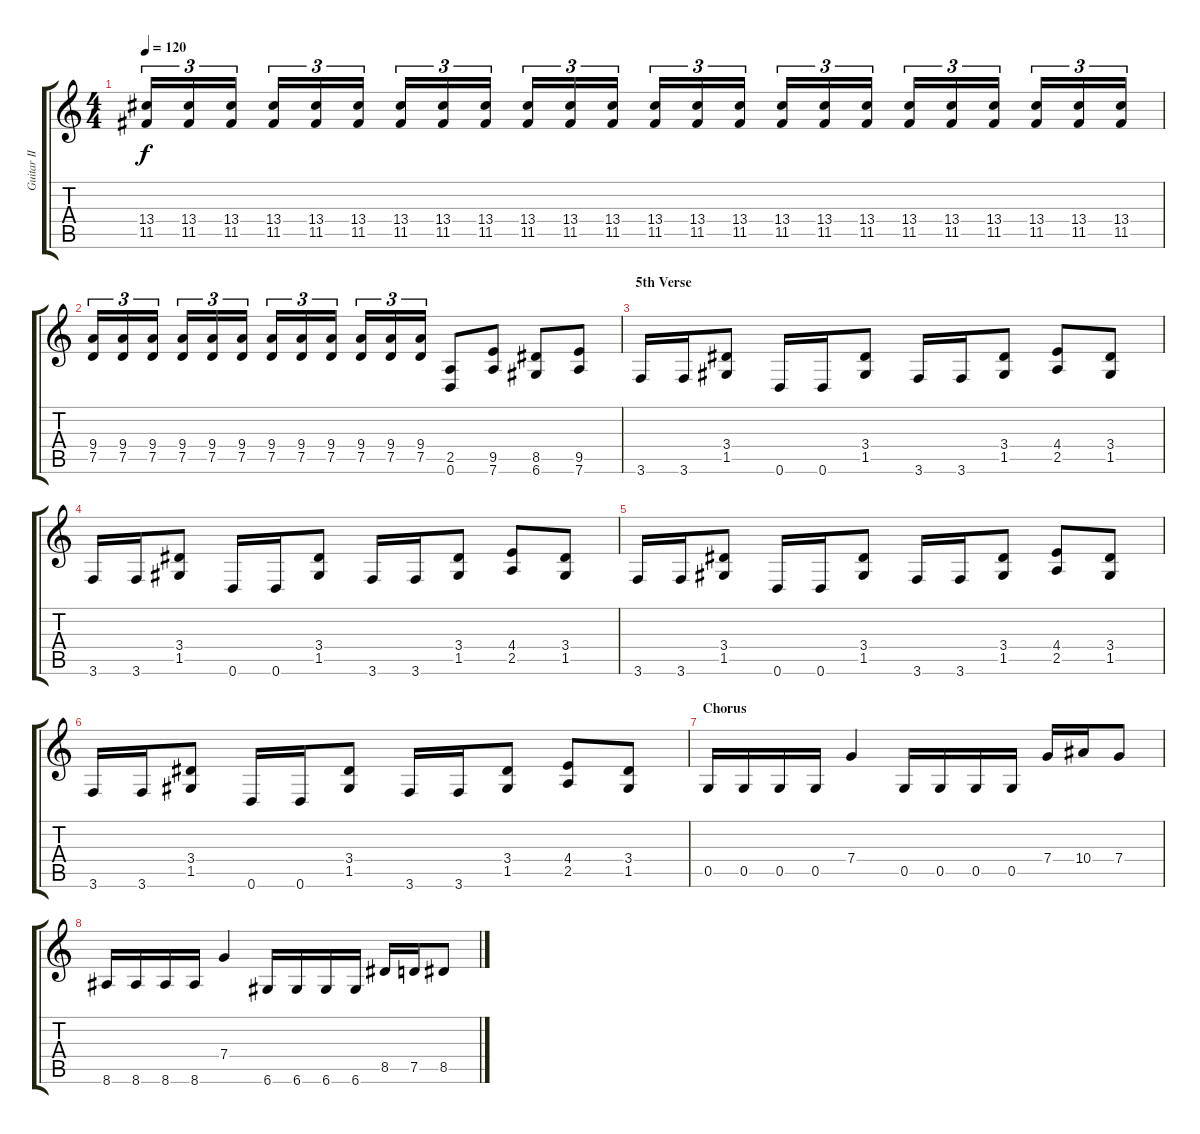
\track ("Guitar II" "Guitar II") {instrument distortionguitar}
\staff {score tabs}
\tuning (D4 A3 F3 C3 G2 D2) {hide}
\ts (4 4)
\tempo 120
\clef g2
\ks c
(13.4 11.5).16{tu (3 2) dy f} (13.4 11.5).16{tu (3 2)} (13.4 11.5).16{tu (3 2)} (13.4 11.5).16{tu (3 2)} (13.4 11.5).16{tu (3 2)} (13.4 11.5).16{tu (3 2)} (13.4 11.5).16{tu (3 2)} (13.4 11.5).16{tu (3 2)} (13.4 11.5).16{tu (3 2)} (13.4 11.5).16{tu (3 2)} (13.4 11.5).16{tu (3 2)} (13.4 11.5).16{tu (3 2)} (13.4 11.5).16{tu (3 2)} (13.4 11.5).16{tu (3 2)} (13.4 11.5).16{tu (3 2)} (13.4 11.5).16{tu (3 2)} (13.4 11.5).16{tu (3 2)} (13.4 11.5).16{tu (3 2)} (13.4 11.5).16{tu (3 2)} (13.4 11.5).16{tu (3 2)} (13.4 11.5).16{tu (3 2)} (13.4 11.5).16{tu (3 2)} (13.4 11.5).16{tu (3 2)} (13.4 11.5).16{tu (3 2)} |
(9.4 7.5).16{tu (3 2)} (9.4 7.5).16{tu (3 2)} (9.4 7.5).16{tu (3 2)} (9.4 7.5).16{tu (3 2)} (9.4 7.5).16{tu (3 2)} (9.4 7.5).16{tu (3 2)} (9.4 7.5).16{tu (3 2)} (9.4 7.5).16{tu (3 2)} (9.4 7.5).16{tu (3 2)} (9.4 7.5).16{tu (3 2)} (9.4 7.5).16{tu (3 2)} (9.4 7.5).16{tu (3 2)} (2.5 0.6).8 (9.5 7.6).8 (8.5 6.6).8 (9.5 7.6).8 |
\section ("" "5th Verse")
3.6.16 3.6.16 (3.4 1.5).8 0.6.16 0.6.16 (3.4 1.5).8 3.6.16 3.6.16 (3.4 1.5).8 (4.4 2.5).8 (3.4 1.5).8 |
3.6.16 3.6.16 (3.4 1.5).8 0.6.16 0.6.16 (3.4 1.5).8 3.6.16 3.6.16 (3.4 1.5).8 (4.4 2.5).8 (3.4 1.5).8 |
3.6.16 3.6.16 (3.4 1.5).8 0.6.16 0.6.16 (3.4 1.5).8 3.6.16 3.6.16 (3.4 1.5).8 (4.4 2.5).8 (3.4 1.5).8 |
3.6.16 3.6.16 (3.4 1.5).8 0.6.16 0.6.16 (3.4 1.5).8 3.6.16 3.6.16 (3.4 1.5).8 (4.4 2.5).8 (3.4 1.5).8 |
\section ("" "Chorus")
0.5.16 0.5.16 0.5.16 0.5.16 7.4.4 0.5.16 0.5.16 0.5.16 0.5.16 7.4.16 10.4.16 7.4.8 |
8.6.16 8.6.16 8.6.16 8.6.16 7.4.4 6.6.16 6.6.16 6.6.16 6.6.16 8.5.16 7.5.16 8.5.8
